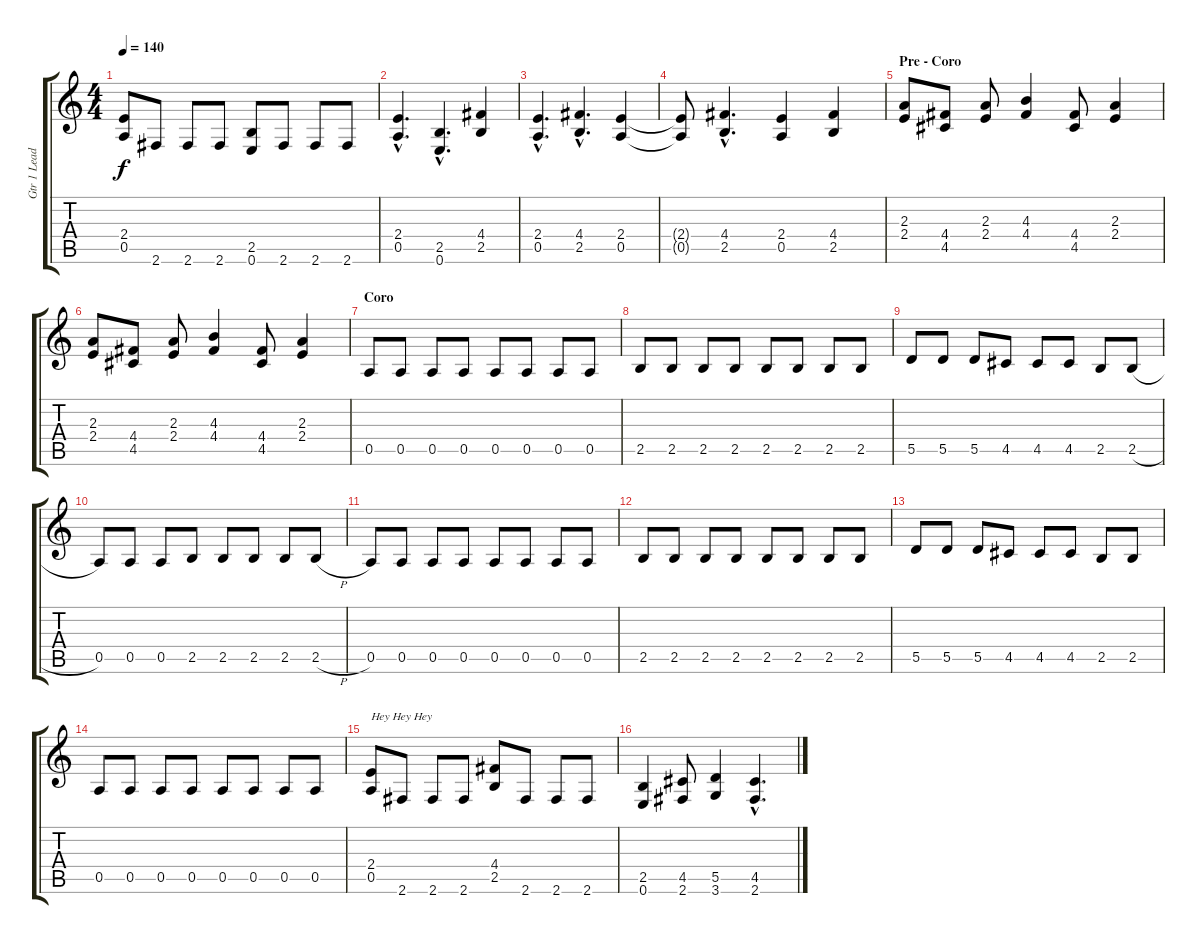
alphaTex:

\track ("Gtr 1 Lead" "Gtr 1 Lead") {instrument distortionguitar}
\staff {score tabs}
\tuning (E4 B3 G3 D3 A2 E2) {hide}
\ts (4 4)
\tempo 140
\clef g2
\ks c
(2.4 0.5).8{dy f} 2.6.8 2.6.8 2.6.8 (2.5 0.6).8 2.6.8 2.6.8 2.6.8 |
(2.4{hac} 0.5{hac}).4{d} (2.5{hac} 0.6{hac}).4{d} (4.4 2.5).4 |
(2.4{hac} 0.5{hac}).4{d} (4.4{hac} 2.5{hac}).4{d} (2.4 0.5).4 |
(2.4{t} 0.5{t}).8 (4.4{hac} 2.5{hac}).4{d} (2.4 0.5).4 (4.4 2.5).4 |
\section ("" "Pre - Coro")
(2.3 2.4).8 (4.4 4.5).8 (2.3 2.4).8 (4.3 4.4).4 (4.4 4.5).8 (2.3 2.4).4 |
(2.3 2.4).8 (4.4 4.5).8 (2.3 2.4).8 (4.3 4.4).4 (4.4 4.5).8 (2.3 2.4).4 |
\section ("" "Coro")
0.5.8 0.5.8 0.5.8 0.5.8 0.5.8 0.5.8 0.5.8 0.5.8 |
2.5.8 2.5.8 2.5.8 2.5.8 2.5.8 2.5.8 2.5.8 2.5.8 |
5.5.8 5.5.8 5.5.8 4.5.8 4.5.8 4.5.8 2.5.8 2.5{h}.8 |
0.5.8 0.5.8 0.5.8 2.5.8 2.5.8 2.5.8 2.5.8 2.5{h}.8 |
0.5.8 0.5.8 0.5.8 0.5.8 0.5.8 0.5.8 0.5.8 0.5.8 |
2.5.8 2.5.8 2.5.8 2.5.8 2.5.8 2.5.8 2.5.8 2.5.8 |
5.5.8 5.5.8 5.5.8 4.5.8 4.5.8 4.5.8 2.5.8 2.5.8 |
0.5.8 0.5.8 0.5.8 0.5.8 0.5.8 0.5.8 0.5.8 0.5.8 |
\section ("" "")
(2.4 0.5).8{txt "Hey Hey Hey"} 2.6.8 2.6.8 2.6.8 (4.4 2.5).8 2.6.8 2.6.8 2.6.8 |
(2.5 0.6).4 (4.5 2.6).8 (5.5 3.6).4 (4.5{hac} 2.6{hac}).4{d}
